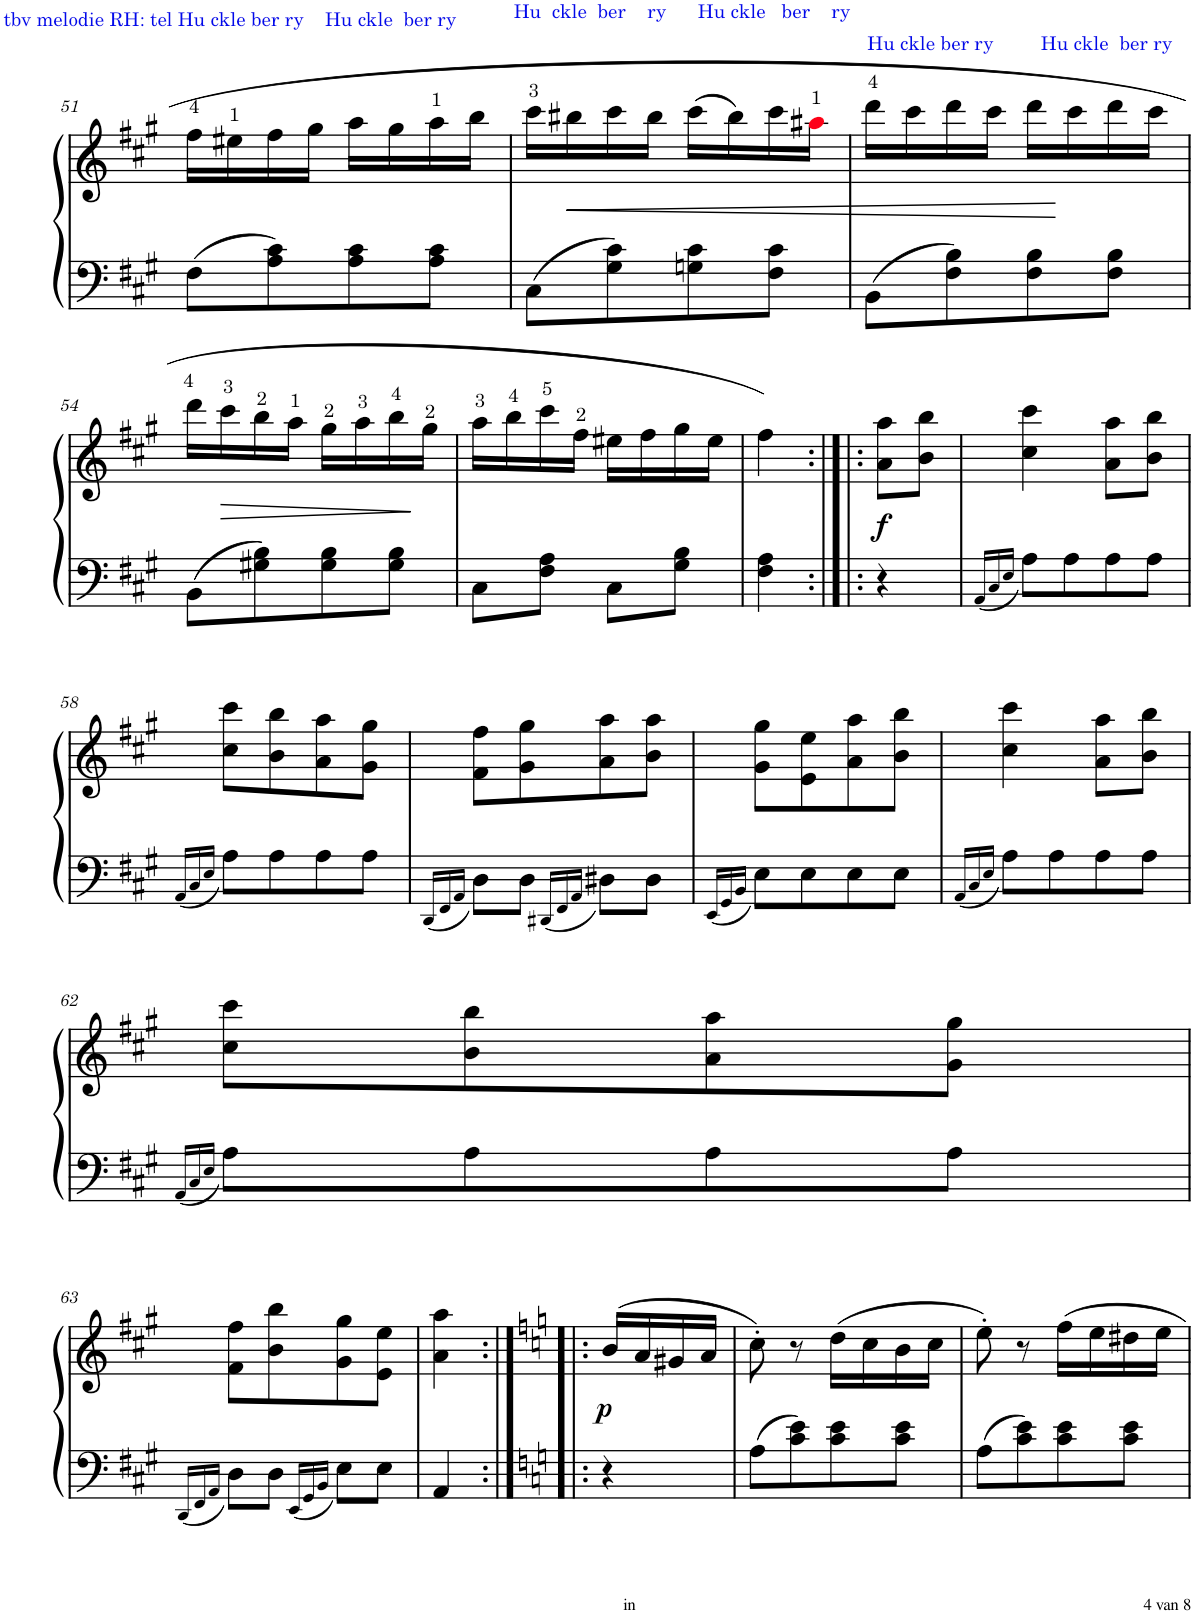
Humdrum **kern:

**kern	**kern	**dynam
*part1	*part1	*part1
*staff2	*staff1	*staff1/2
*I"Piano	*	*
*I'Pno	*	*
!!LO:PB:g=z
*clefF4	*clefG2	*
*k[f#c#g#]	*k[f#c#g#]	*
*M2/4	*M2/4	*
=51	=51	=51
!	!LO:TX:a:color=#000AEB:t=tbv melodie RH&colon; tel Hu ckle ber ry    Hu ckle  ber ry	!
8F#\L	16ff#\LL	.
.	16ee#X\	.
8A\ 8c#\	16ff#\	.
.	16gg#\JJ	.
8A\ 8c#\	16aa\LL	.
.	16gg#\	.
8A\ 8c#\J	16aa\	.
.	16bb\JJ	.
=52	=52	=52
!	!LO:TX:a:color=#000AEB:t=Hu  ckle  ber    ry      Hu ckle   ber    ry	!
8C#\L	16ccc#\LL	.
!	!	!LO:HP:b
.	16bb#X\	<
8G#\ 8c#\	16ccc#\	.
.	16bb#\JJ	.
8Gn\ 8c#\	(16ccc#\LL	.
.	16bb#\)	.
8F#\ 8c#\J	16ccc#\	.
.	16aa#Xi\JJ	.
=53	=53	=53
!	!LO:TX:a:color=#000AEA:t=Hu ckle ber ry         Hu ckle  ber ry	!
8BB\L	16ddd\LL	.
.	16ccc#\	.
8F#\ 8B\	16ddd\	.
.	16ccc#\JJ	.
8F#\ 8B\	16ddd\LL	.
.	16ccc#\	[
8F#\ 8B\J	16ddd\	.
.	16ccc#\JJ	.
!!LO:LB:g=z
=54	=54	=54
8BB\L	16ddd\LL	.
!	!	!LO:HP:b
.	16ccc#\	>
8G#X\ 8B\	16bb\	.
.	16aa\JJ	.
8G#\ 8B\	16gg#\LL	.
.	16aa\	.
8G#\ 8B\J	16bb\	.
.	16gg#\JJ	]
=55	=55	=55
8C#\L	16aa\LL	.
.	16bb\	.
8F#\ 8A\J	16ccc#\	.
.	16ff#\JJ	.
8C#\L	16ee#X\LL	.
.	16ff#\	.
8G#\ 8B\J	16gg#\	.
.	16ee#\JJ	.
=56	=56	=56
4F#\ 4A\	4ff#\	.
=56:|!|:	=56:|!|:	=56:|!|:
!	!	!LO:DY:b
4r	8a\ 8aa\L	f
.	8b\ 8bb\J	.
=57	=57	=57
16qAA/LL	.	.
16qC#/	.	.
16qE/JJ	.	.
8A\L	4cc#\ 4ccc#\	.
8A\	.	.
8A\	8a\ 8aa\L	.
8A\J	8b\ 8bb\J	.
!!LO:LB:g=z
=58	=58	=58
16qAA/LL	.	.
16qC#/	.	.
16qE/JJ	.	.
8A\L	8cc#\ 8ccc#\L	.
8A\	8b\ 8bb\	.
8A\	8a\ 8aa\	.
8A\J	8g#\ 8gg#\J	.
=59	=59	=59
16qDD/LL	.	.
16qFF#/	.	.
16qAA/JJ	.	.
8D\L	8f#\ 8ff#\L	.
8D\J	8g#\ 8gg#\	.
16qDD#X/LL	.	.
16qFF#/	.	.
16qAA/JJ	.	.
8D#X\L	8a\ 8aa\	.
8D#\J	8b\ 8aa\J	.
=60	=60	=60
16qEE/LL	.	.
16qGG#/	.	.
16qBB/JJ	.	.
8E\L	8g#\ 8gg#\L	.
8E\	8e\ 8ee\	.
8E\	8a\ 8aa\	.
8E\J	8b\ 8bb\J	.
=61	=61	=61
16qAA/LL	.	.
16qC#/	.	.
16qE/JJ	.	.
8A\L	4cc#\ 4ccc#\	.
8A\	.	.
8A\	8a\ 8aa\L	.
8A\J	8b\ 8bb\J	.
!!LO:LB:g=z
=62	=62	=62
16qAA/LL	.	.
16qC#/	.	.
16qE/JJ	.	.
8A\L	8cc#\ 8ccc#\L	.
8A\	8b\ 8bb\	.
8A\	8a\ 8aa\	.
8A\J	8g#\ 8gg#\J	.
!!LO:LB:g=z
=63	=63	=63
*k[f#c#g#]	*k[f#c#g#]	*
16qDD/LL	.	.
16qFF#/	.	.
16qAA/JJ	.	.
8D\L	8f#\ 8ff#\L	.
8D\J	8b\ 8bb\	.
16qEE/LL	.	.
16qGG#/	.	.
16qBB/JJ	.	.
8E\L	8g#\ 8gg#\	.
8E\J	8e\ 8ee\J	.
=64	=64	=64
4AA/	4a\ 4aa\	.
=64:|!|:	=64:|!|:	=64:|!|:
*k[]	*k[]	*
!	!	!LO:DY:a=2
4r	(16b/LL	p
.	16a/	.
.	16g#X/	.
.	16a/JJ	.
=65	=65	=65
8A\L	8cc'\)	.
8c\ 8e\	8r	.
8c\ 8e\	(16dd\LL	.
.	16cc\	.
8c\ 8e\J	16b\	.
.	16cc\JJ	.
=66	=66	=66
8A\L	8ee'\)	.
8c\ 8e\	8r	.
8c\ 8e\	16ff\LL	.
.	16ee\	.
8c\ 8e\J	16dd#X\	.
.	16ee\JJ	.
=	=	=
*-	*-	*-
